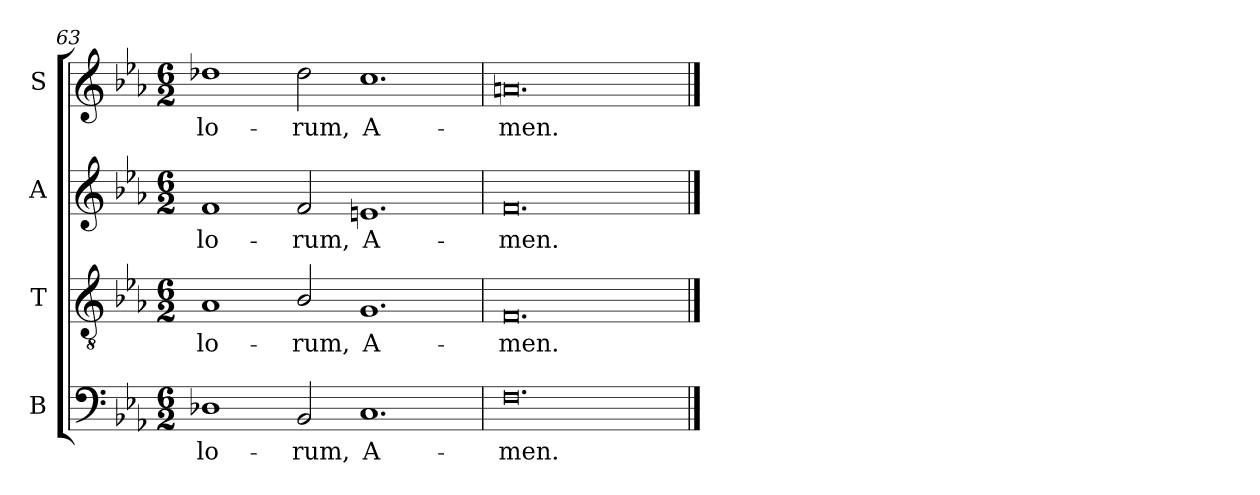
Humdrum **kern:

**kern	**text	**kern	**text	**kern	**text	**kern	**text
*part4	*part4	*part3	*part3	*part2	*part2	*part1	*part1
*staff4	*staff4	*staff3	*staff3	*staff2	*staff2	*staff1	*staff1
*I"B	*	*I"T	*	*I"A	*	*I"S	*
*I'B	*	*I'T	*	*I'A	*	*I'S	*
*clefF4	*	*clefGv2	*	*clefG2	*	*clefG2	*
*k[b-e-a-]	*	*k[b-e-a-]	*	*k[b-e-a-]	*	*k[b-e-a-]	*
*E-:	*	*E-:	*	*E-:	*	*E-:	*
*M6/2	*	*M6/2	*	*M6/2	*	*M6/2	*
=63	=63	=63	=63	=63	=63	=63	=63
!	!LO:LY:b	!	!LO:LY:b	!	!LO:LY:b	!	!LO:LY:b
1D-X	-lo-	1A-	-lo-	1f	-lo-	1dd-X	-lo-
!	!LO:LY:b	!	!LO:LY:b	!	!LO:LY:b	!	!LO:LY:b
2BB-	-rum,	2B-/	-rum,	2f	-rum,	2dd-	-rum,
!	!LO:LY:b	!	!LO:LY:b	!	!LO:LY:b	!	!LO:LY:b
1.C	A-	1.G	A-	1.en	A-	1.cc	A-
=64	=64	=64	=64	=64	=64	=64	=64
!	!LO:LY:b	!	!LO:LY:b	!	!LO:LY:b	!	!LO:LY:b
0.F	-men.	0.F	-men.	0.f	-men.	0.an	-men.
==	==	==	==	==	==	==	==
*-	*-	*-	*-	*-	*-	*-	*-
